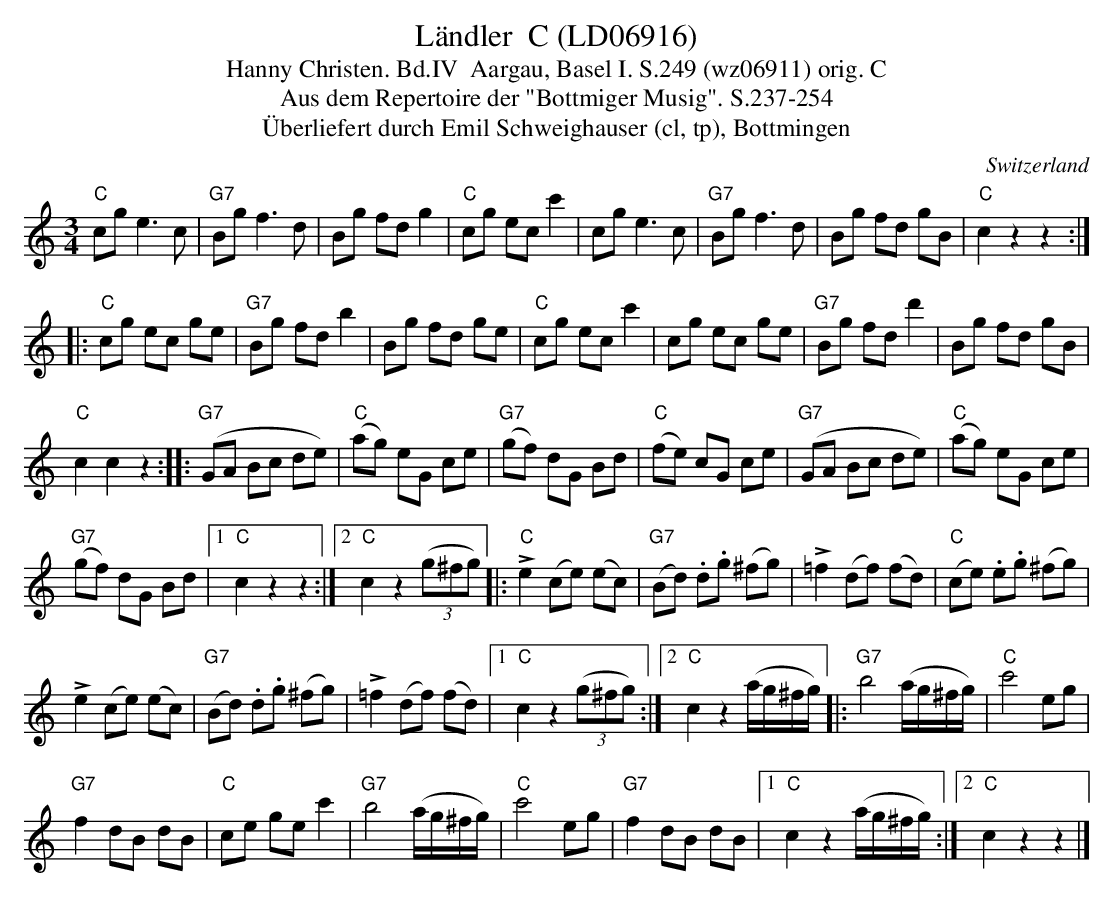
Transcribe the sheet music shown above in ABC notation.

X:1
T:Ländler  C (LD06916)
T:Hanny Christen. Bd.IV  Aargau, Basel I. S.249 (wz06911) orig. C
T: Aus dem Repertoire der "Bottmiger Musig". S.237-254
T:Überliefert durch Emil Schweighauser (cl, tp), Bottmingen
M:3/4
L:1/8
O:Switzerland
K:C major
"C"cg e3c | "G7"Bgf3d | Bg fdg2 | "C"cg ecc'2 | cg e3c | "G7"Bgf3d | Bg fd gB | "C"c2z2z2 ::
"C"cg ec ge | "G7"Bg fdb2 | Bg fd ge | "C"cg ecc'2 | cg ec ge | "G7"Bg fd d'2 | Bg fd gB |
"C"c2c2z2 :: ("G7"GA Bc de) | ("C"ag) eG ce | ("G7"gf) dG Bd | ("C"fe) cG ce | ("G7"GA Bc de) | ("C"ag) eG ce |
("G7"gf) dG Bd |1 "C"c2z2z2 :|2 "C"c2z2 ((3g^fg) |: !>!"C"e2 (ce) (ec) | ("G7"Bd) .d.g (^fg) | !>!=f2 (df) (fd) | ("C"ce) .e.g (^fg) |
!>!e2 (ce) (ec) | ("G7"Bd) .d.g (^fg) | !>!=f2 (df) (fd) |1 "C"c2z2 ((3g^fg) :|2 "C"c2z2 (a/g/^f/g/) |: "G7"b4  (a/g/^f/g/) | "C"c'4 eg  |
"G7"f2dB dB | "C"ce gec'2 | "G7"b4  (a/g/^f/g/) | "C"c'4 eg  | "G7"f2dB dB |1 "C"c2z2 (a/g/^f/g/) :|2 "C"c2z2z2 |]
